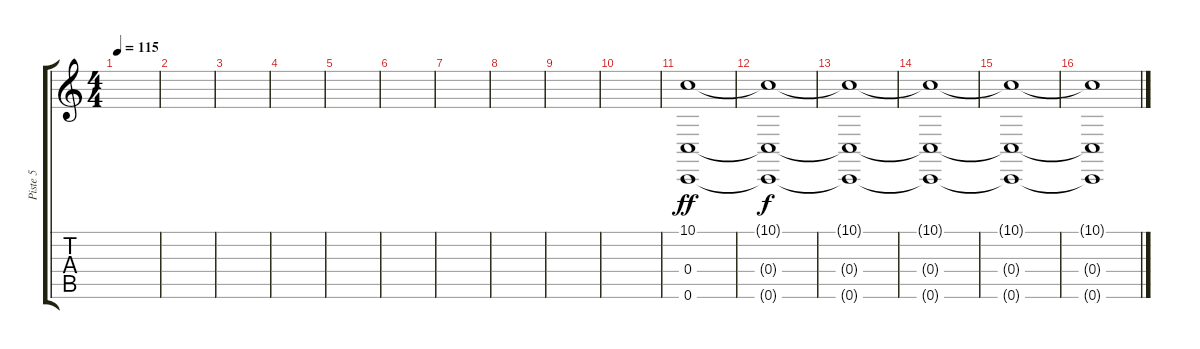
\track ("Piste 5" "Piste 5") {instrument pad2warm}
\staff {score tabs}
\tuning (D4 A3 F3 C3 G2 C2) {hide}
\ts (4 4)
\tempo 115
\clef g2
\ks c
|
|
|
|
|
|
|
|
|
|
(10.1 0.4 0.6).1{dy ff} |
(10.1{t} 0.4{t} 0.6{t}).1{dy f} |
(10.1{t} 0.4{t} 0.6{t}).1 |
(10.1{t} 0.4{t} 0.6{t}).1 |
(10.1{t} 0.4{t} 0.6{t}).1 |
(10.1{t} 0.4{t} 0.6{t}).1
